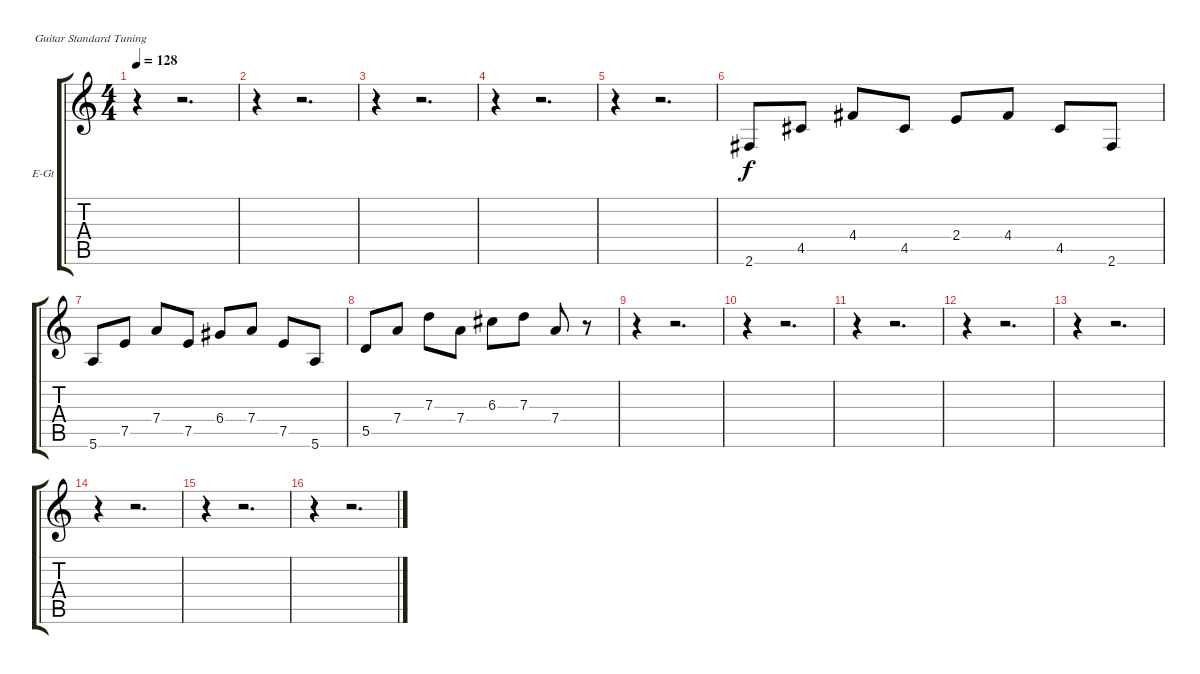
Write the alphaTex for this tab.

\bracketExtendMode groupsimilarinstruments
\firstSystemTrackNameOrientation horizontal
\otherSystemsTrackNameOrientation horizontal
\track ("Аккустика" "E-Gt") {instrument electricguitarclean}
\staff {score tabs}
\tuning (E4 B3 G3 D3 A2 E2)
\ts (4 4)
\tempo 128
\clef g2
\ks c
r.4{dy f} r.2{d} |
r.4 r.2{d} |
r.4 r.2{d} |
r.4 r.2{d} |
r.4 r.2{d} |
2.6.8 4.5.8 4.4.8 4.5.8 2.4.8 4.4.8 4.5.8 2.6.8 |
5.6.8 7.5.8 7.4.8 7.5.8 6.4.8 7.4.8 7.5.8 5.6.8 |
5.5.8 7.4.8 7.3.8 7.4.8 6.3.8 7.3.8 7.4.8 r.8 |
r.4 r.2{d} |
r.4 r.2{d} |
r.4 r.2{d} |
r.4 r.2{d} |
r.4 r.2{d} |
r.4 r.2{d} |
r.4 r.2{d} |
r.4 r.2{d}
